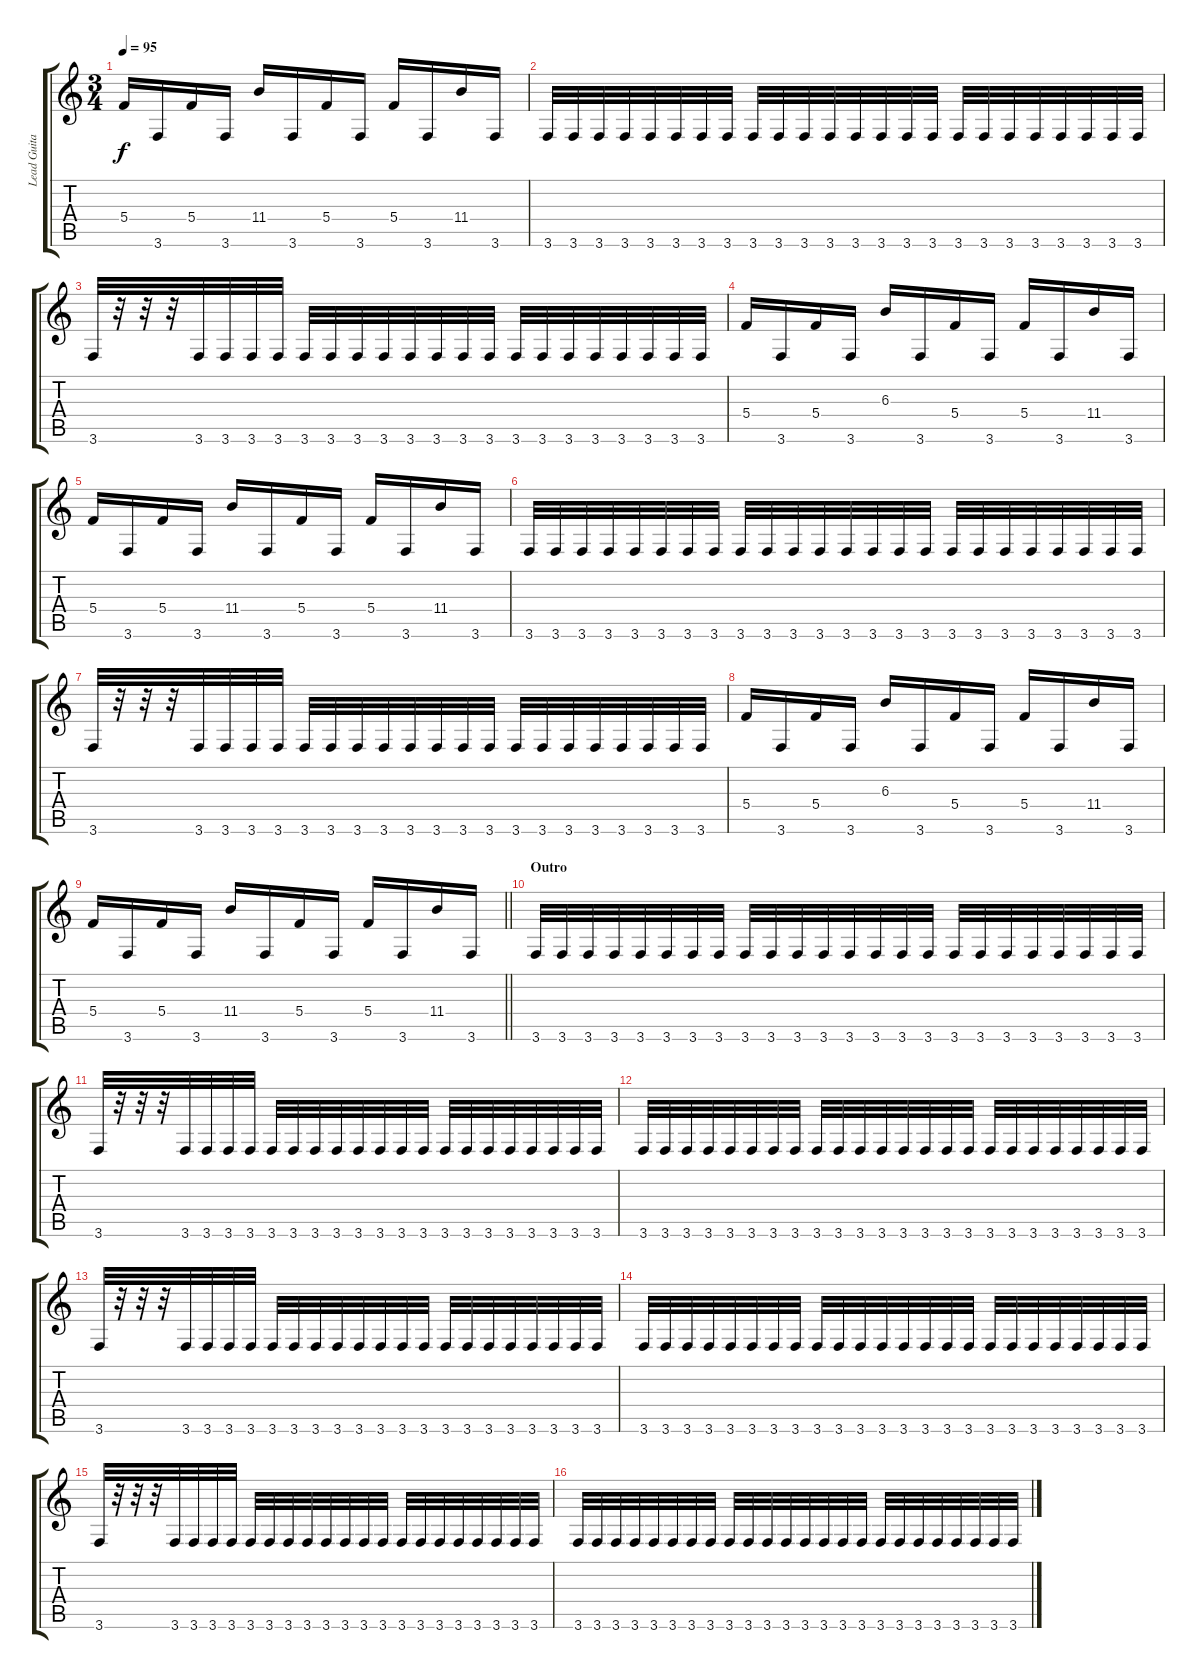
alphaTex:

\track ("Lead Guitar - Christian Andreu" "Lead Guita") {instrument overdrivenguitar}
\staff {score tabs}
\tuning (D4 A3 F3 C3 G2 D2) {hide}
\ts (3 4)
\tempo 95
\clef g2
\ks c
5.4.16{dy f} 3.6.16 5.4.16 3.6.16 11.4.16 3.6.16 5.4.16 3.6.16 5.4.16 3.6.16 11.4.16 3.6.16 |
3.6.32 3.6.32 3.6.32 3.6.32 3.6.32 3.6.32 3.6.32 3.6.32 3.6.32 3.6.32 3.6.32 3.6.32 3.6.32 3.6.32 3.6.32 3.6.32 3.6.32 3.6.32 3.6.32 3.6.32 3.6.32 3.6.32 3.6.32 3.6.32 |
3.6.32 r.32 r.32 r.32 3.6.32 3.6.32 3.6.32 3.6.32 3.6.32 3.6.32 3.6.32 3.6.32 3.6.32 3.6.32 3.6.32 3.6.32 3.6.32 3.6.32 3.6.32 3.6.32 3.6.32 3.6.32 3.6.32 3.6.32 |
5.4.16 3.6.16 5.4.16 3.6.16 6.3.16 3.6.16 5.4.16 3.6.16 5.4.16 3.6.16 11.4.16 3.6.16 |
5.4.16 3.6.16 5.4.16 3.6.16 11.4.16 3.6.16 5.4.16 3.6.16 5.4.16 3.6.16 11.4.16 3.6.16 |
3.6.32 3.6.32 3.6.32 3.6.32 3.6.32 3.6.32 3.6.32 3.6.32 3.6.32 3.6.32 3.6.32 3.6.32 3.6.32 3.6.32 3.6.32 3.6.32 3.6.32 3.6.32 3.6.32 3.6.32 3.6.32 3.6.32 3.6.32 3.6.32 |
3.6.32 r.32 r.32 r.32 3.6.32 3.6.32 3.6.32 3.6.32 3.6.32 3.6.32 3.6.32 3.6.32 3.6.32 3.6.32 3.6.32 3.6.32 3.6.32 3.6.32 3.6.32 3.6.32 3.6.32 3.6.32 3.6.32 3.6.32 |
5.4.16 3.6.16 5.4.16 3.6.16 6.3.16 3.6.16 5.4.16 3.6.16 5.4.16 3.6.16 11.4.16 3.6.16 |
\barLineRight lightlight
5.4.16 3.6.16 5.4.16 3.6.16 11.4.16 3.6.16 5.4.16 3.6.16 5.4.16 3.6.16 11.4.16 3.6.16 |
\section ("" "Outro")
3.6.32 3.6.32 3.6.32 3.6.32 3.6.32 3.6.32 3.6.32 3.6.32 3.6.32 3.6.32 3.6.32 3.6.32 3.6.32 3.6.32 3.6.32 3.6.32 3.6.32 3.6.32 3.6.32 3.6.32 3.6.32 3.6.32 3.6.32 3.6.32 |
3.6.32 r.32 r.32 r.32 3.6.32 3.6.32 3.6.32 3.6.32 3.6.32 3.6.32 3.6.32 3.6.32 3.6.32 3.6.32 3.6.32 3.6.32 3.6.32 3.6.32 3.6.32 3.6.32 3.6.32 3.6.32 3.6.32 3.6.32 |
3.6.32 3.6.32 3.6.32 3.6.32 3.6.32 3.6.32 3.6.32 3.6.32 3.6.32 3.6.32 3.6.32 3.6.32 3.6.32 3.6.32 3.6.32 3.6.32 3.6.32 3.6.32 3.6.32 3.6.32 3.6.32 3.6.32 3.6.32 3.6.32 |
3.6.32 r.32 r.32 r.32 3.6.32 3.6.32 3.6.32 3.6.32 3.6.32 3.6.32 3.6.32 3.6.32 3.6.32 3.6.32 3.6.32 3.6.32 3.6.32 3.6.32 3.6.32 3.6.32 3.6.32 3.6.32 3.6.32 3.6.32 |
3.6.32 3.6.32 3.6.32 3.6.32 3.6.32 3.6.32 3.6.32 3.6.32 3.6.32 3.6.32 3.6.32 3.6.32 3.6.32 3.6.32 3.6.32 3.6.32 3.6.32 3.6.32 3.6.32 3.6.32 3.6.32 3.6.32 3.6.32 3.6.32 |
3.6.32 r.32 r.32 r.32 3.6.32 3.6.32 3.6.32 3.6.32 3.6.32 3.6.32 3.6.32 3.6.32 3.6.32 3.6.32 3.6.32 3.6.32 3.6.32 3.6.32 3.6.32 3.6.32 3.6.32 3.6.32 3.6.32 3.6.32 |
3.6.32 3.6.32 3.6.32 3.6.32 3.6.32 3.6.32 3.6.32 3.6.32 3.6.32 3.6.32 3.6.32 3.6.32 3.6.32 3.6.32 3.6.32 3.6.32 3.6.32 3.6.32 3.6.32 3.6.32 3.6.32 3.6.32 3.6.32 3.6.32
